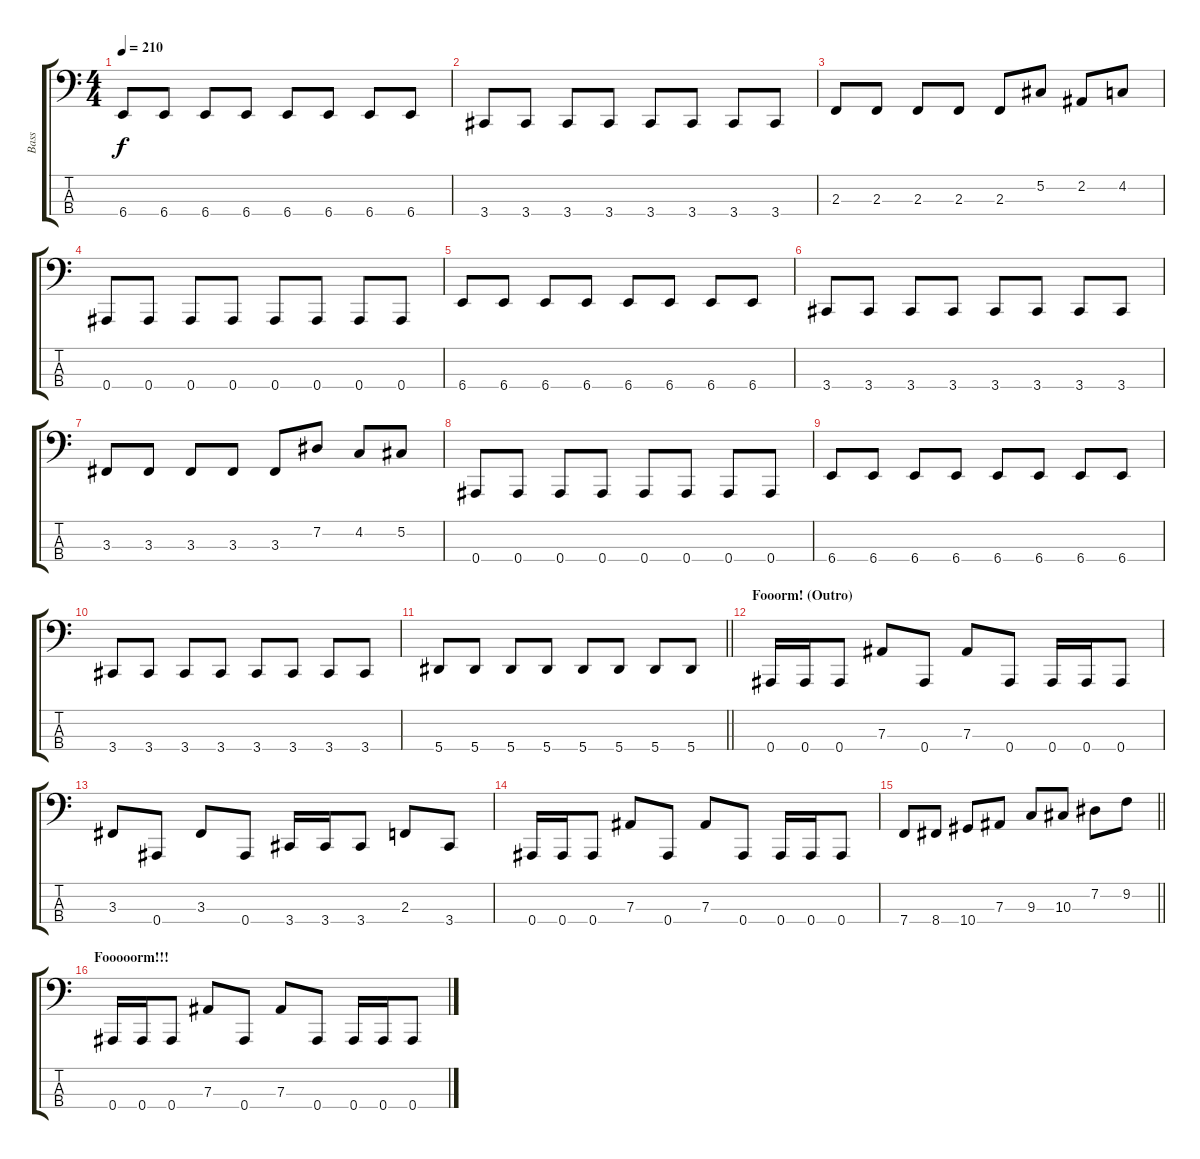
\track ("Bass" "Bass") {instrument electricbassfinger}
\staff {score tabs}
\tuning (Db2 Ab1 Eb1 Bb0) {hide}
\ts (4 4)
\tempo 210
\clef f4
\ks c
6.4.8{dy f} 6.4.8 6.4.8 6.4.8 6.4.8 6.4.8 6.4.8 6.4.8 |
3.4.8 3.4.8 3.4.8 3.4.8 3.4.8 3.4.8 3.4.8 3.4.8 |
2.3.8 2.3.8 2.3.8 2.3.8 2.3.8 5.2.8 2.2.8 4.2.8 |
0.4.8 0.4.8 0.4.8 0.4.8 0.4.8 0.4.8 0.4.8 0.4.8 |
6.4.8 6.4.8 6.4.8 6.4.8 6.4.8 6.4.8 6.4.8 6.4.8 |
3.4.8 3.4.8 3.4.8 3.4.8 3.4.8 3.4.8 3.4.8 3.4.8 |
3.3.8 3.3.8 3.3.8 3.3.8 3.3.8 7.2.8 4.2.8 5.2.8 |
0.4.8 0.4.8 0.4.8 0.4.8 0.4.8 0.4.8 0.4.8 0.4.8 |
6.4.8 6.4.8 6.4.8 6.4.8 6.4.8 6.4.8 6.4.8 6.4.8 |
3.4.8 3.4.8 3.4.8 3.4.8 3.4.8 3.4.8 3.4.8 3.4.8 |
\barLineRight lightlight
5.4.8 5.4.8 5.4.8 5.4.8 5.4.8 5.4.8 5.4.8 5.4.8 |
\section ("" "Fooorm! (Outro)")
0.4.16 0.4.16 0.4.8 7.3.8 0.4.8 7.3.8 0.4.8 0.4.16 0.4.16 0.4.8 |
3.3.8 0.4.8 3.3.8 0.4.8 3.4.16 3.4.16 3.4.8 2.3.8 3.4.8 |
0.4.16 0.4.16 0.4.8 7.3.8 0.4.8 7.3.8 0.4.8 0.4.16 0.4.16 0.4.8 |
\barLineRight lightlight
7.4.8 8.4.8 10.4.8 7.3.8 9.3.8 10.3.8 7.2.8 9.2.8 |
\section ("" "Fooooorm!!!")
0.4.16 0.4.16 0.4.8 7.3.8 0.4.8 7.3.8 0.4.8 0.4.16 0.4.16 0.4.8
